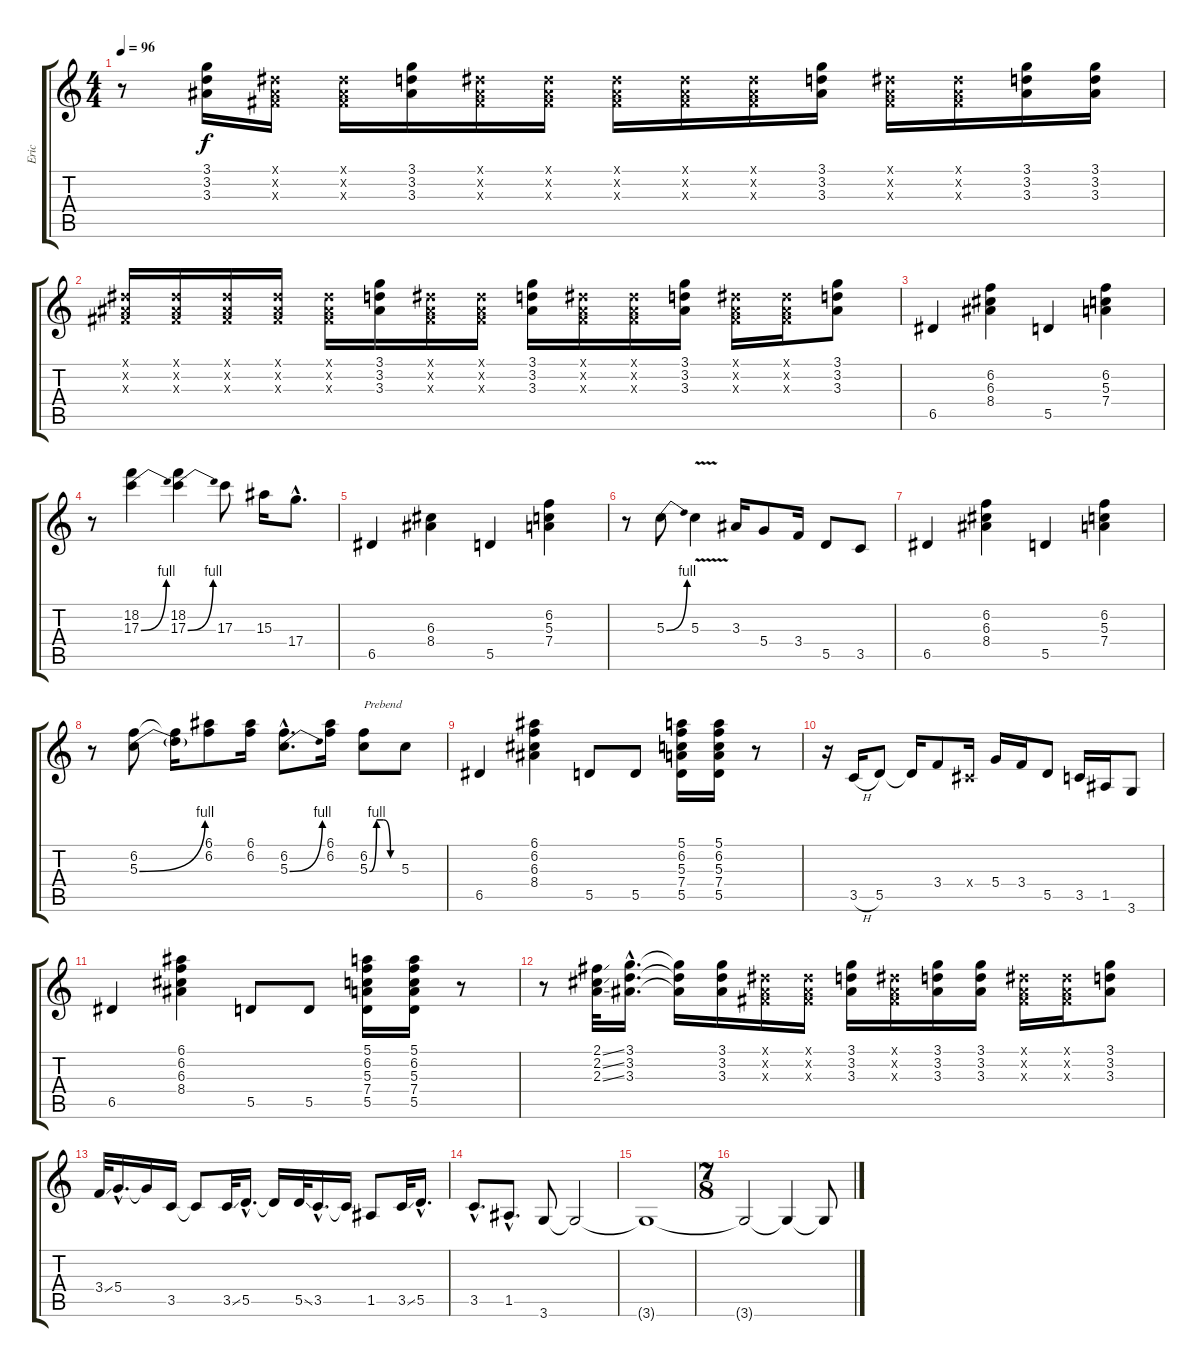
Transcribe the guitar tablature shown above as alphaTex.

\track ("Eric" "Eric") {instrument electricguitarclean}
\staff {score tabs}
\tuning (E4 B3 G3 D3 A2 E2) {hide}
\ts (4 4)
\tempo 96
\clef g2
\ks c
r.8{dy f} (3.1 3.2 3.3).16 (-1.1{x} -1.2{x} -1.3{x}).16 (-1.1{x} -1.2{x} -1.3{x}).16 (3.1 3.2 3.3).16 (-1.1{x} -1.2{x} -1.3{x}).16 (-1.1{x} -1.2{x} -1.3{x}).16 (-1.1{x} -1.2{x} -1.3{x}).16 (-1.1{x} -1.2{x} -1.3{x}).16 (-1.1{x} -1.2{x} -1.3{x}).16 (3.1 3.2 3.3).16 (-1.1{x} -1.2{x} -1.3{x}).16 (-1.1{x} -1.2{x} -1.3{x}).16 (3.1 3.2 3.3).16 (3.1 3.2 3.3).16 |
(-1.1{x} -1.2{x} -1.3{x}).16 (-1.1{x} -1.2{x} -1.3{x}).16 (-1.1{x} -1.2{x} -1.3{x}).16 (-1.1{x} -1.2{x} -1.3{x}).16 (-1.1{x} -1.2{x} -1.3{x}).16 (3.1 3.2 3.3).16 (-1.1{x} -1.2{x} -1.3{x}).16 (-1.1{x} -1.2{x} -1.3{x}).16 (3.1 3.2 3.3).16 (-1.1{x} -1.2{x} -1.3{x}).16 (-1.1{x} -1.2{x} -1.3{x}).16 (3.1 3.2 3.3).16 (-1.1{x} -1.2{x} -1.3{x}).16 (-1.1{x} -1.2{x} -1.3{x}).16 (3.1 3.2 3.3).8 |
6.5.4 (6.2 6.3 8.4).4 5.5.4 (6.2 5.3 7.4).4 |
r.8 (18.2 17.3{be (bend 0 0 60 4)}).4 (18.2 17.3{be (bend 0 0 60 4)}).4 17.3.8 15.3.16 17.4{hac}.8{d} |
6.5.4 (6.3 8.4).4 5.5.4 (6.2 5.3 7.4).4 |
r.8 5.3{be (bend 0 0 60 4)}.8 5.3{v}.4 3.3.16 5.4.8 3.4.16 5.5.8 3.5.8 |
6.5.4 (6.2 6.3 8.4).4 5.5.4 (6.2 5.3 7.4).4 |
r.8 (6.2 5.3{be (bend 0 0 60 4)}).8 (6.2{t} 5.3{t}).16 (6.1 6.2).8 (6.1 6.2).16 (6.2{hac} 5.3{be (bend 0 0 60 4) hac}).8{d} (6.1 6.2).16 (6.2 5.3{be (custom 0 0 15 4 30 4 45 0 60 0)}).8{txt "Prebend"} 5.3.8 |
6.5.4 (6.1 6.2 6.3 8.4).4 5.5.8 5.5.8 (5.1 6.2 5.3 7.4 5.5).16 (5.1 6.2 5.3 7.4 5.5).16 r.8 |
r.16 3.5{h}.16 5.5.8 5.5{t}.16 3.4.8 -1.4{x}.16 5.4.16 3.4.16 5.5.8 3.5.16 1.5.16 3.6.8 |
6.5.4 (6.1 6.2 6.3 8.4).4 5.5.8 5.5.8 (5.1 6.2 5.3 7.4 5.5).16 (5.1 6.2 5.3 7.4 5.5).16 r.8 |
r.8 (2.1{ss} 2.2{ss} 2.3{ss}).32 (3.1{hac} 3.2{hac} 3.3{hac}).16{d} (3.1{t} 3.2{t} 3.3{t}).16 (3.1 3.2 3.3).16 (-1.1{x} -1.2{x} -1.3{x}).16 (-1.1{x} -1.2{x} -1.3{x}).16 (3.1 3.2 3.3).16 (-1.1{x} -1.2{x} -1.3{x}).16 (3.1 3.2 3.3).16 (3.1 3.2 3.3).16 (-1.1{x} -1.2{x} -1.3{x}).16 (-1.1{x} -1.2{x} -1.3{x}).16 (3.1 3.2 3.3).8 |
3.4{ss}.32 5.4{hac}.16{d} 5.4{t}.16 3.5.16 3.5{t}.8 3.5{ss}.32 5.5{hac}.16{d} 5.5{t}.16 5.5{ss}.32 3.5{hac}.16{d} 3.5{t}.16 1.5.8 3.5{ss}.32 5.5{hac}.16{d} |
3.5{hac}.8{d} 1.5{hac}.8{d} 3.6.8 3.6{t}.2 |
3.6{t}.1 |
\ts (7 8)
3.6{t}.2 3.6{t}.4 3.6{t}.8
